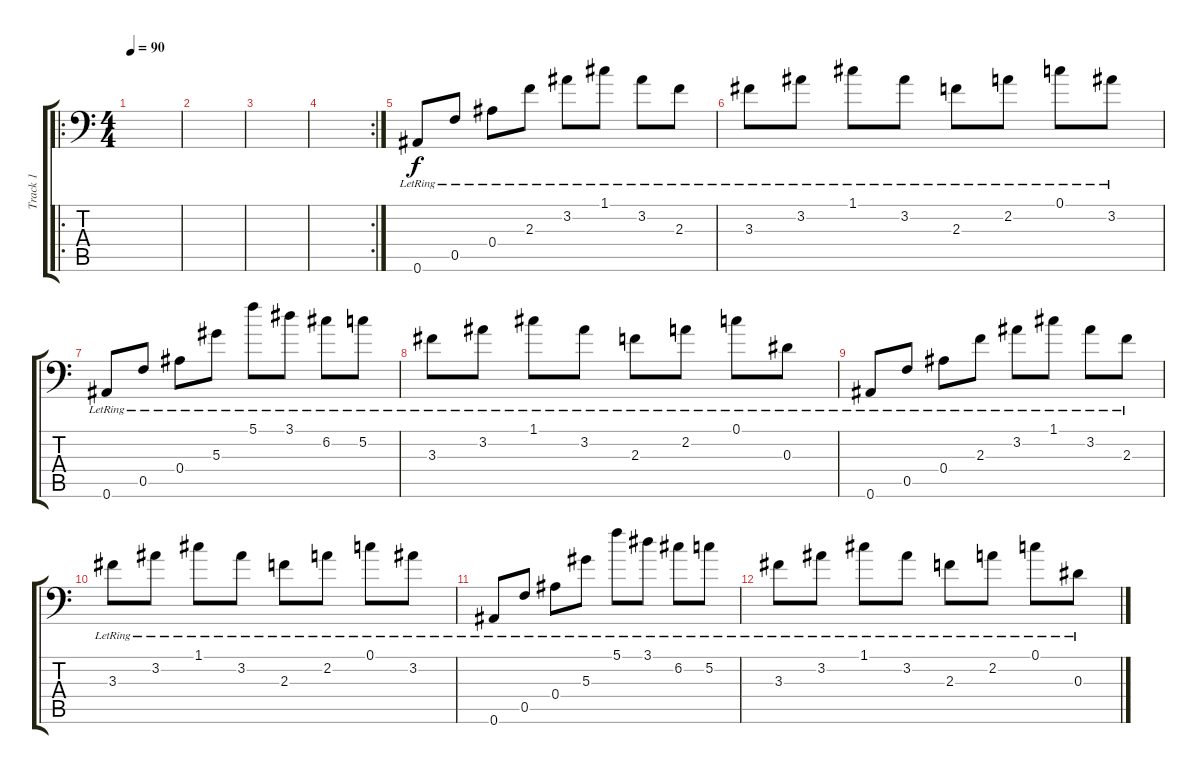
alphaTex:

\track ("Track 1" "Track 1") {instrument electricguitarjazz}
\staff {score tabs}
\tuning (C4 G3 Eb3 Bb2 F2 Bb1) {hide}
\ro
\ts (4 4)
\tempo 90
\clef f4
\ks c
|
|
|
\rc 2
|
0.6{lr}.8 0.5{lr}.8 0.4{lr}.8 2.3{lr}.8 3.2{lr}.8 1.1{lr}.8 3.2{lr}.8 2.3{lr}.8 |
3.3{lr}.8 3.2{lr}.8 1.1{lr}.8 3.2{lr}.8 2.3{lr}.8 2.2{lr}.8 0.1{lr}.8 3.2{lr}.8 |
0.6{lr}.8 0.5{lr}.8 0.4{lr}.8 5.3{lr}.8 5.1{lr}.8 3.1{lr}.8 6.2{lr}.8 5.2{lr}.8 |
3.3{lr}.8 3.2{lr}.8 1.1{lr}.8 3.2{lr}.8 2.3{lr}.8 2.2{lr}.8 0.1{lr}.8 0.3{lr}.8 |
0.6{lr}.8 0.5{lr}.8 0.4{lr}.8 2.3{lr}.8 3.2{lr}.8 1.1{lr}.8 3.2{lr}.8 2.3{lr}.8 |
3.3{lr}.8 3.2{lr}.8 1.1{lr}.8 3.2{lr}.8 2.3{lr}.8 2.2{lr}.8 0.1{lr}.8 3.2{lr}.8 |
0.6{lr}.8 0.5{lr}.8 0.4{lr}.8 5.3{lr}.8 5.1{lr}.8 3.1{lr}.8 6.2{lr}.8 5.2{lr}.8 |
3.3{lr}.8 3.2{lr}.8 1.1{lr}.8 3.2{lr}.8 2.3{lr}.8 2.2{lr}.8 0.1{lr}.8 0.3{lr}.8
